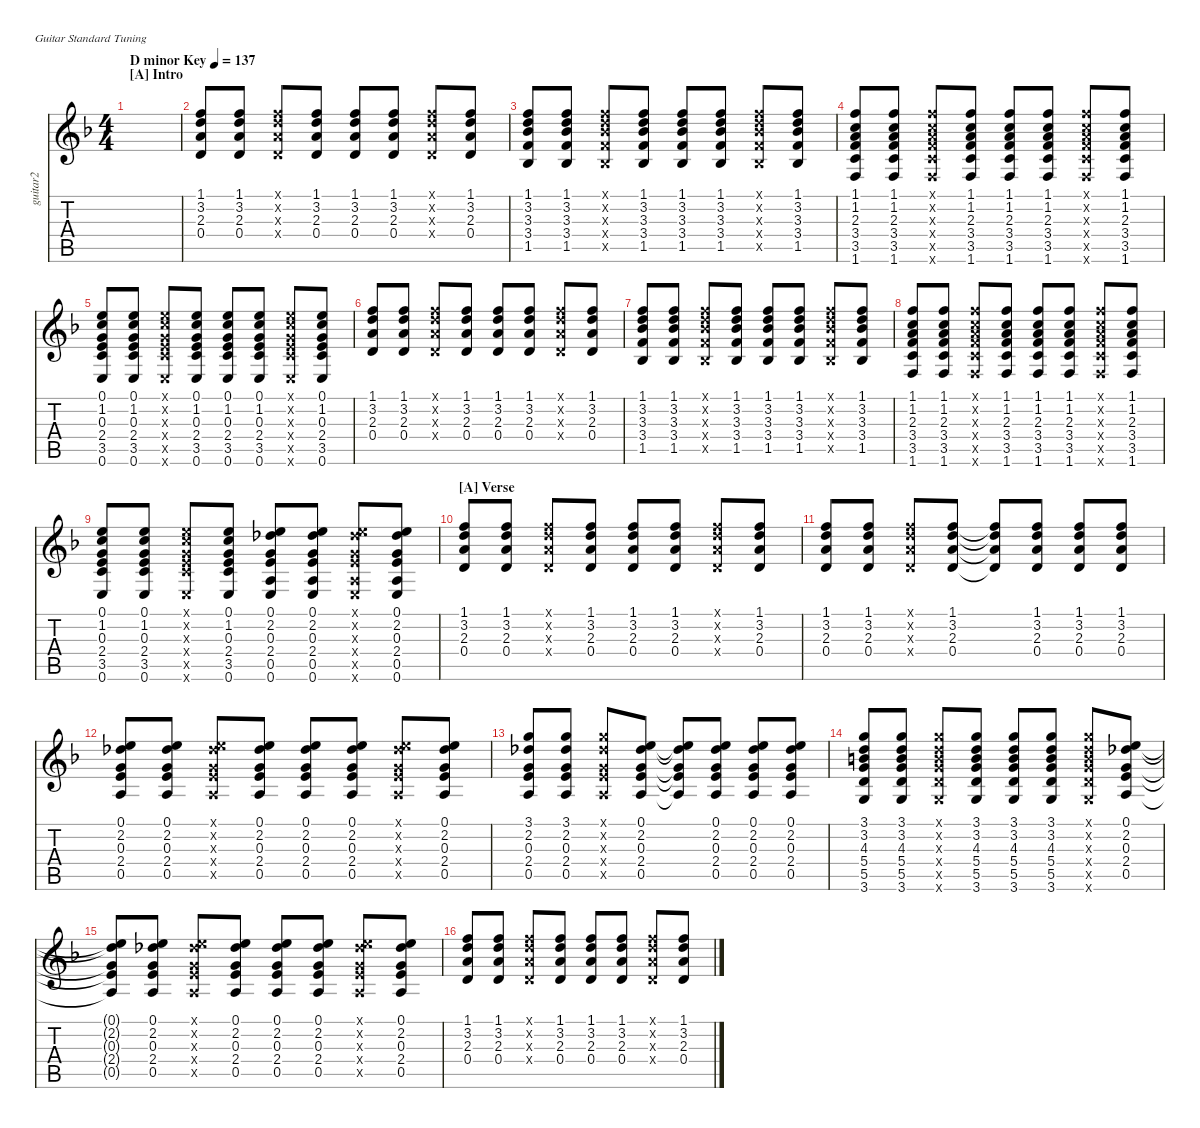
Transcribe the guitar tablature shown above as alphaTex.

\defaultSystemsLayout 4
\hideDynamics
\bracketExtendMode nobrackets
\otherSystemsTrackNameOrientation horizontal
\track ("Guitar2" "guitar2") {defaultSystemsLayout 4 instrument electricguitarclean}
\staff {score tabs}
\tuning (E4 B3 G3 D3 A2 E2)
\ts (4 4)
\section ("A" "Intro")
\tempo (137 "D minor Key")
\clef g2
\ks f
|
(0.4 2.3 3.2 1.1).8 (0.4 2.3 3.2 1.1).8 (0.4{x} 2.3{x} 3.2{x} 1.1{x}).8 (0.4 2.3 3.2 1.1).8 (0.4 2.3 3.2 1.1).8 (0.4 2.3 3.2 1.1).8 (0.4{x} 2.3{x} 3.2{x} 1.1{x}).8 (0.4 2.3 3.2 1.1).8 |
(1.5 3.4 3.3 3.2 1.1).8 (1.5 3.4 3.3 3.2 1.1).8 (1.5{x} 3.4{x} 3.3{x} 3.2{x} 1.1{x}).8 (1.5 3.4 3.3 3.2 1.1).8 (1.5 3.4 3.3 3.2 1.1).8 (1.5 3.4 3.3 3.2 1.1).8 (1.5{x} 3.4{x} 3.3{x} 3.2{x} 1.1{x}).8 (1.5 3.4 3.3 3.2 1.1).8 |
(1.6 3.5 3.4 2.3 1.2 1.1).8 (1.6 3.5 3.4 2.3 1.2 1.1).8 (1.6{x} 3.5{x} 3.4{x} 2.3{x} 1.2{x} 1.1{x}).8 (1.6 3.5 3.4 2.3 1.2 1.1).8 (1.6 3.5 3.4 2.3 1.2 1.1).8 (1.6 3.5 3.4 2.3 1.2 1.1).8 (1.6{x} 3.5{x} 3.4{x} 2.3{x} 1.2{x} 1.1{x}).8 (1.6 3.5 3.4 2.3 1.2 1.1).8 |
(3.5 0.6 2.4 0.3 1.2 0.1).8 (3.5 0.6 2.4 0.3 1.2 0.1).8 (3.5{x} 0.6{x} 2.4{x} 0.3{x} 1.2{x} 0.1{x}).8 (3.5 0.6 2.4 0.3 1.2 0.1).8 (3.5 0.6 2.4 0.3 1.2 0.1).8 (3.5 0.6 2.4 0.3 1.2 0.1).8 (3.5{x} 0.6{x} 2.4{x} 0.3{x} 1.2{x} 0.1{x}).8 (3.5 0.6 2.4 0.3 1.2 0.1).8 |
(0.4 2.3 3.2 1.1).8 (0.4 2.3 3.2 1.1).8 (0.4{x} 2.3{x} 3.2{x} 1.1{x}).8 (0.4 2.3 3.2 1.1).8 (0.4 2.3 3.2 1.1).8 (0.4 2.3 3.2 1.1).8 (0.4{x} 2.3{x} 3.2{x} 1.1{x}).8 (0.4 2.3 3.2 1.1).8 |
(1.5 3.4 3.3 3.2 1.1).8 (1.5 3.4 3.3 3.2 1.1).8 (1.5{x} 3.4{x} 3.3{x} 3.2{x} 1.1{x}).8 (1.5 3.4 3.3 3.2 1.1).8 (1.5 3.4 3.3 3.2 1.1).8 (1.5 3.4 3.3 3.2 1.1).8 (1.5{x} 3.4{x} 3.3{x} 3.2{x} 1.1{x}).8 (1.5 3.4 3.3 3.2 1.1).8 |
(1.6 3.5 3.4 2.3 1.2 1.1).8 (1.6 3.5 3.4 2.3 1.2 1.1).8 (1.6{x} 3.5{x} 3.4{x} 2.3{x} 1.2{x} 1.1{x}).8 (1.6 3.5 3.4 2.3 1.2 1.1).8 (1.6 3.5 3.4 2.3 1.2 1.1).8 (1.6 3.5 3.4 2.3 1.2 1.1).8 (1.6{x} 3.5{x} 3.4{x} 2.3{x} 1.2{x} 1.1{x}).8 (1.6 3.5 3.4 2.3 1.2 1.1).8 |
(3.5 0.6 2.4 0.3 1.2 0.1).8 (3.5 0.6 2.4 0.3 1.2 0.1).8 (3.5{x} 0.6{x} 2.4{x} 0.3{x} 1.2{x} 0.1{x}).8 (3.5 0.6 2.4 0.3 1.2 0.1).8 (0.5 2.2 2.4 0.3 0.6 0.1).8 (0.5 2.2 2.4 0.3 0.6 0.1).8 (0.5{x} 2.2{x} 2.4{x} 0.3{x} 0.6{x} 0.1{x}).8 (0.5 2.2 2.4 0.3 0.6 0.1).8 |
\section ("A" "Verse")
(0.4 2.3 3.2 1.1).8 (0.4 2.3 3.2 1.1).8 (0.4{x} 2.3{x} 3.2{x} 1.1{x}).8 (0.4 2.3 3.2 1.1).8 (0.4 2.3 3.2 1.1).8 (0.4 2.3 3.2 1.1).8 (0.4{x} 2.3{x} 3.2{x} 1.1{x}).8 (0.4 2.3 3.2 1.1).8 |
(0.4 2.3 3.2 1.1).8 (0.4 2.3 3.2 1.1).8 (0.4{x} 2.3{x} 3.2{x} 1.1{x}).8 (0.4 2.3 3.2 1.1).8 (0.4{t} 2.3{t} 3.2{t} 1.1{t}).8 (0.4 2.3 3.2 1.1).8 (0.4 2.3 3.2 1.1).8 (0.4 2.3 3.2 1.1).8 |
(0.5 2.4 0.3 2.2 0.1).8 (0.5 2.4 0.3 2.2 0.1).8 (0.5{x} 2.4{x} 0.3{x} 2.2{x} 0.1{x}).8 (0.5 2.4 0.3 2.2 0.1).8 (0.5 2.4 0.3 2.2 0.1).8 (0.5 2.4 0.3 2.2 0.1).8 (0.5{x} 2.4{x} 0.3{x} 2.2{x} 0.1{x}).8 (0.5 2.4 0.3 2.2 0.1).8 |
(0.5 2.4 0.3 2.2 3.1).8 (0.5 2.4 0.3 2.2 3.1).8 (0.5{x} 2.4{x} 0.3{x} 2.2{x} 3.1{x}).8 (0.5 2.4 0.3 2.2 0.1).8 (0.5{t} 2.4{t} 0.3{t} 2.2{t} 0.1{t}).8 (0.5 2.4 0.3 2.2 0.1).8 (0.5 2.4 0.3 2.2 0.1).8 (0.5 2.4 0.3 2.2 0.1).8 |
(5.5 5.4 4.3 3.2 3.1 3.6).8 (5.5 5.4 4.3 3.2 3.1 3.6).8 (5.5{x} 5.4{x} 4.3{x} 3.2{x} 3.1{x} 3.6{x}).8 (5.5 5.4 4.3 3.2 3.1 3.6).8 (5.5 5.4 4.3 3.2 3.1 3.6).8 (5.5 5.4 4.3 3.2 3.1 3.6).8 (5.5{x} 5.4{x} 4.3{x} 3.2{x} 3.1{x} 3.6{x}).8 (0.5 2.4 0.3 2.2 0.1).8 |
(0.5{t} 2.4{t} 0.3{t} 2.2{t} 0.1{t}).8 (0.5 2.4 0.3 2.2 0.1).8 (0.5{x} 2.4{x} 0.3{x} 2.2{x} 0.1{x}).8 (0.5 2.4 0.3 2.2 0.1).8 (0.5 2.4 0.3 2.2 0.1).8 (0.5 2.4 0.3 2.2 0.1).8 (0.5{x} 2.4{x} 0.3{x} 2.2{x} 0.1{x}).8 (0.5 2.4 0.3 2.2 0.1).8 |
(0.4 2.3 3.2 1.1).8 (0.4 2.3 3.2 1.1).8 (0.4{x} 2.3{x} 3.2{x} 1.1{x}).8 (0.4 2.3 3.2 1.1).8 (0.4 2.3 3.2 1.1).8 (0.4 2.3 3.2 1.1).8 (0.4{x} 2.3{x} 3.2{x} 1.1{x}).8 (0.4 2.3 3.2 1.1).8
